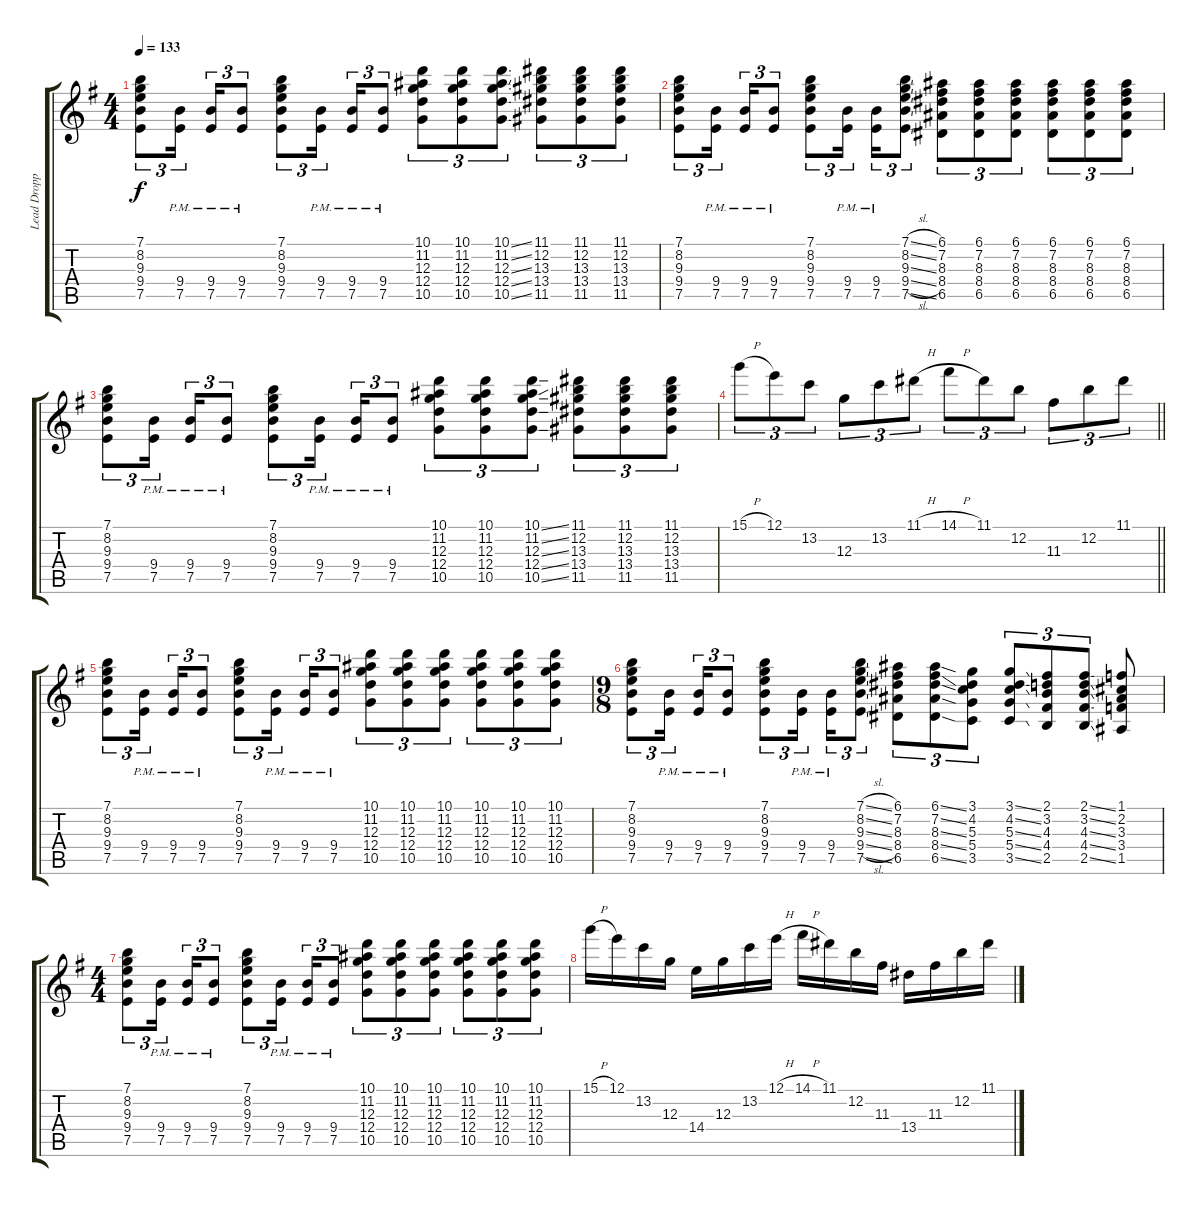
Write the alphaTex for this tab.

\track ("Lead Dropped D " "Lead Dropp") {instrument distortionguitar}
\staff {score tabs}
\tuning (E4 B3 G3 D3 A2 D2) {hide}
\ts (4 4)
\tempo 133
\clef g2
\ks eminor
(7.1 8.2 9.3 9.4 7.5).8{tu (3 2) dy f volume 15 balance 0} (9.4{pm} 7.5{pm}).16{tu (3 2) beam splitsecondary} (9.4{pm} 7.5{pm}).16{tu (3 2)} (9.4{pm} 7.5{pm}).8{tu (3 2)} (7.1 8.2 9.3 9.4 7.5).8{tu (3 2)} (9.4{pm} 7.5{pm}).16{tu (3 2) beam splitsecondary} (9.4{pm} 7.5{pm}).16{tu (3 2)} (9.4{pm} 7.5{pm}).8{tu (3 2)} (10.1 11.2 12.3 12.4 10.5).8{tu (3 2)} (10.1 11.2 12.3 12.4 10.5).8{tu (3 2)} (10.1{ss} 11.2{ss} 12.3{ss} 12.4{ss} 10.5{ss}).8{tu (3 2)} (11.1 12.2 13.3 13.4 11.5).8{tu (3 2)} (11.1 12.2 13.3 13.4 11.5).8{tu (3 2)} (11.1 12.2 13.3 13.4 11.5).8{tu (3 2)} |
(7.1 8.2 9.3 9.4 7.5).8{tu (3 2)} (9.4{pm} 7.5{pm}).16{tu (3 2) beam splitsecondary} (9.4{pm} 7.5{pm}).16{tu (3 2)} (9.4{pm} 7.5{pm}).8{tu (3 2)} (7.1 8.2 9.3 9.4 7.5).8{tu (3 2)} (9.4{pm} 7.5{pm}).16{tu (3 2) beam splitsecondary} (9.4{pm} 7.5{pm}).16{tu (3 2)} (7.1{sl} 8.2{sl} 9.3{sl} 9.4{sl} 7.5{sl}).8{tu (3 2)} (6.1 7.2 8.3 8.4 6.5).8{tu (3 2)} (6.1 7.2 8.3 8.4 6.5).8{tu (3 2)} (6.1 7.2 8.3 8.4 6.5).8{tu (3 2)} (6.1 7.2 8.3 8.4 6.5).8{tu (3 2)} (6.1 7.2 8.3 8.4 6.5).8{tu (3 2)} (6.1 7.2 8.3 8.4 6.5).8{tu (3 2)} |
(7.1 8.2 9.3 9.4 7.5).8{tu (3 2)} (9.4{pm} 7.5{pm}).16{tu (3 2) beam splitsecondary} (9.4{pm} 7.5{pm}).16{tu (3 2)} (9.4{pm} 7.5{pm}).8{tu (3 2)} (7.1 8.2 9.3 9.4 7.5).8{tu (3 2)} (9.4{pm} 7.5{pm}).16{tu (3 2) beam splitsecondary} (9.4{pm} 7.5{pm}).16{tu (3 2)} (9.4{pm} 7.5{pm}).8{tu (3 2)} (10.1 11.2 12.3 12.4 10.5).8{tu (3 2)} (10.1 11.2 12.3 12.4 10.5).8{tu (3 2)} (10.1{ss} 11.2{ss} 12.3{ss} 12.4{ss} 10.5{ss}).8{tu (3 2)} (11.1 12.2 13.3 13.4 11.5).8{tu (3 2)} (11.1 12.2 13.3 13.4 11.5).8{tu (3 2)} (11.1 12.2 13.3 13.4 11.5).8{tu (3 2)} |
\barLineRight lightlight
15.1{h}.8{tu (3 2) volume 16 balance 8} 12.1.8{tu (3 2)} 13.2.8{tu (3 2)} 12.3.8{tu (3 2)} 13.2.8{tu (3 2)} 11.1{h}.8{tu (3 2)} 14.1{h}.8{tu (3 2)} 11.1.8{tu (3 2)} 12.2.8{tu (3 2)} 11.3.8{tu (3 2)} 12.2.8{tu (3 2)} 11.1.8{tu (3 2)} |
(7.1 8.2 9.3 9.4 7.5).8{tu (3 2) volume 15 balance 0} (9.4{pm} 7.5{pm}).16{tu (3 2) beam splitsecondary} (9.4{pm} 7.5{pm}).16{tu (3 2)} (9.4{pm} 7.5{pm}).8{tu (3 2)} (7.1 8.2 9.3 9.4 7.5).8{tu (3 2)} (9.4{pm} 7.5{pm}).16{tu (3 2) beam splitsecondary} (9.4{pm} 7.5{pm}).16{tu (3 2)} (9.4{pm} 7.5{pm}).8{tu (3 2)} (10.1 11.2 12.3 12.4 10.5).8{tu (3 2)} (10.1 11.2 12.3 12.4 10.5).8{tu (3 2)} (10.1 11.2 12.3 12.4 10.5).8{tu (3 2)} (10.1 11.2 12.3 12.4 10.5).8{tu (3 2)} (10.1 11.2 12.3 12.4 10.5).8{tu (3 2)} (10.1 11.2 12.3 12.4 10.5).8{tu (3 2)} |
\ts (9 8)
(7.1 8.2 9.3 9.4 7.5).8{tu (3 2)} (9.4{pm} 7.5{pm}).16{tu (3 2) beam splitsecondary} (9.4{pm} 7.5{pm}).16{tu (3 2)} (9.4{pm} 7.5{pm}).8{tu (3 2)} (7.1 8.2 9.3 9.4 7.5).8{tu (3 2)} (9.4{pm} 7.5{pm}).16{tu (3 2)} (9.4{pm} 7.5{pm}).16{tu (3 2)} (7.1{sl} 8.2{sl} 9.3{sl} 9.4{sl} 7.5{sl}).8{tu (3 2)} (6.1 7.2 8.3 8.4 6.5).8{tu (3 2)} (6.1{ss} 7.2{ss} 8.3{ss} 8.4{ss} 6.5{ss}).8{tu (3 2)} (3.1 4.2 5.3 5.4 3.5).8{tu (3 2)} (3.1{ss} 4.2{ss} 5.3{ss} 5.4{ss} 3.5{ss}).8{tu (3 2)} (2.1 3.2 4.3 4.4 2.5).8{tu (3 2)} (2.1{ss} 3.2{ss} 4.3{ss} 4.4{ss} 2.5{ss}).8{tu (3 2)} (1.1 2.2 3.3 3.4 1.5).8 |
\ts (4 4)
(7.1 8.2 9.3 9.4 7.5).8{tu (3 2)} (9.4{pm} 7.5{pm}).16{tu (3 2) beam splitsecondary} (9.4{pm} 7.5{pm}).16{tu (3 2)} (9.4{pm} 7.5{pm}).8{tu (3 2)} (7.1 8.2 9.3 9.4 7.5).8{tu (3 2)} (9.4{pm} 7.5{pm}).16{tu (3 2) beam splitsecondary} (9.4{pm} 7.5{pm}).16{tu (3 2)} (9.4{pm} 7.5{pm}).8{tu (3 2)} (10.1 11.2 12.3 12.4 10.5).8{tu (3 2)} (10.1 11.2 12.3 12.4 10.5).8{tu (3 2)} (10.1 11.2 12.3 12.4 10.5).8{tu (3 2)} (10.1 11.2 12.3 12.4 10.5).8{tu (3 2)} (10.1 11.2 12.3 12.4 10.5).8{tu (3 2)} (10.1 11.2 12.3 12.4 10.5).8{tu (3 2)} |
15.1{h}.16{volume 16 balance 8} 12.1.16 13.2.16 12.3.16 14.4.16 12.3.16 13.2.16 12.1{h}.16 14.1{h}.16 11.1.16 12.2.16 11.3.16 13.4.16 11.3.16 12.2.16 11.1{ss}.16
